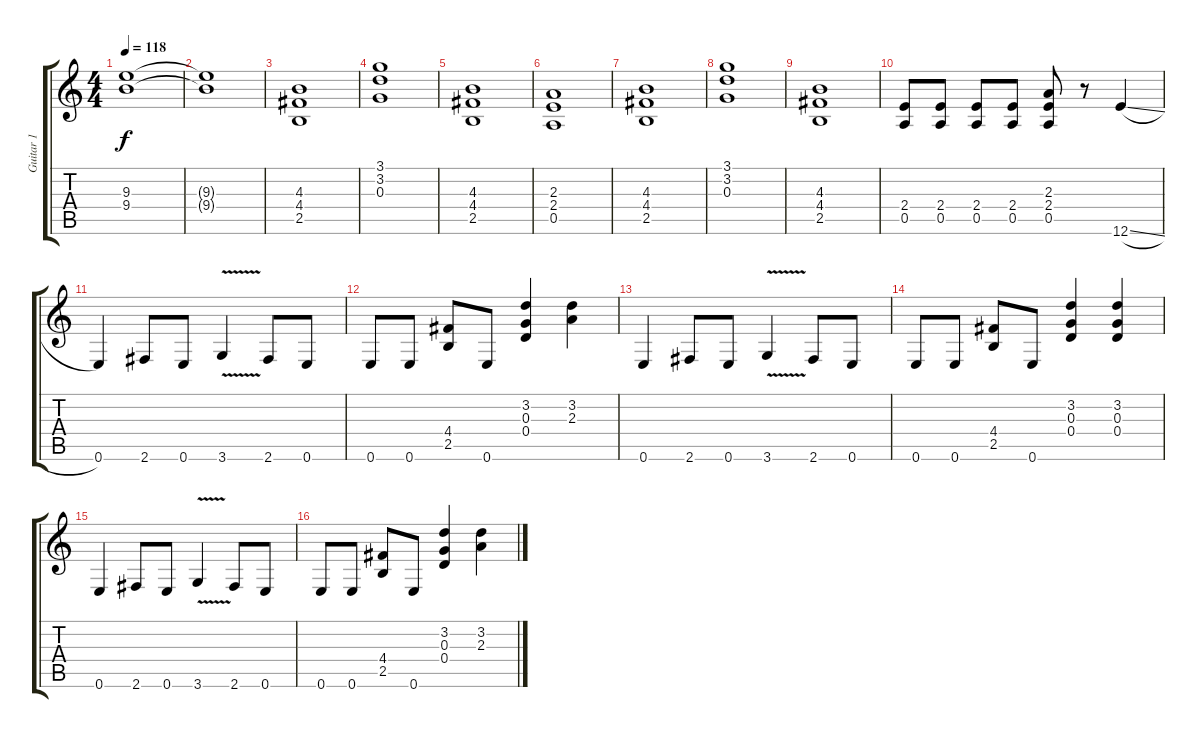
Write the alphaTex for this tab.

\track ("Guitar 1" "Guitar 1") {instrument overdrivenguitar}
\staff {score tabs}
\tuning (E4 B3 G3 D3 A2 E2) {hide}
\ts (4 4)
\tempo 118
\clef g2
\ks c
(9.3 9.4).1{dy f} |
(9.3{t} 9.4{t}).1 |
(4.3 4.4 2.5).1 |
(3.1 3.2 0.3).1 |
(4.3 4.4 2.5).1 |
(2.3 2.4 0.5).1 |
(4.3 4.4 2.5).1 |
(3.1 3.2 0.3).1 |
(4.3 4.4 2.5).1 |
(2.4 0.5).8 (2.4 0.5).8 (2.4 0.5).8 (2.4 0.5).8 (2.3 2.4 0.5).8 r.8 12.6{sl}.4 |
0.6.4 2.6.8 0.6.8 3.6{v}.4 2.6.8 0.6.8 |
0.6.8 0.6.8 (4.4 2.5).8 0.6.8 (3.2 0.3 0.4).4 (3.2 2.3).4 |
0.6.4 2.6.8 0.6.8 3.6{v}.4 2.6.8 0.6.8 |
0.6.8 0.6.8 (4.4 2.5).8 0.6.8 (3.2 0.3 0.4).4 (3.2 0.3 0.4).4 |
0.6.4 2.6.8 0.6.8 3.6{v}.4 2.6.8 0.6.8 |
0.6.8 0.6.8 (4.4 2.5).8 0.6.8 (3.2 0.3 0.4).4 (3.2 2.3).4
